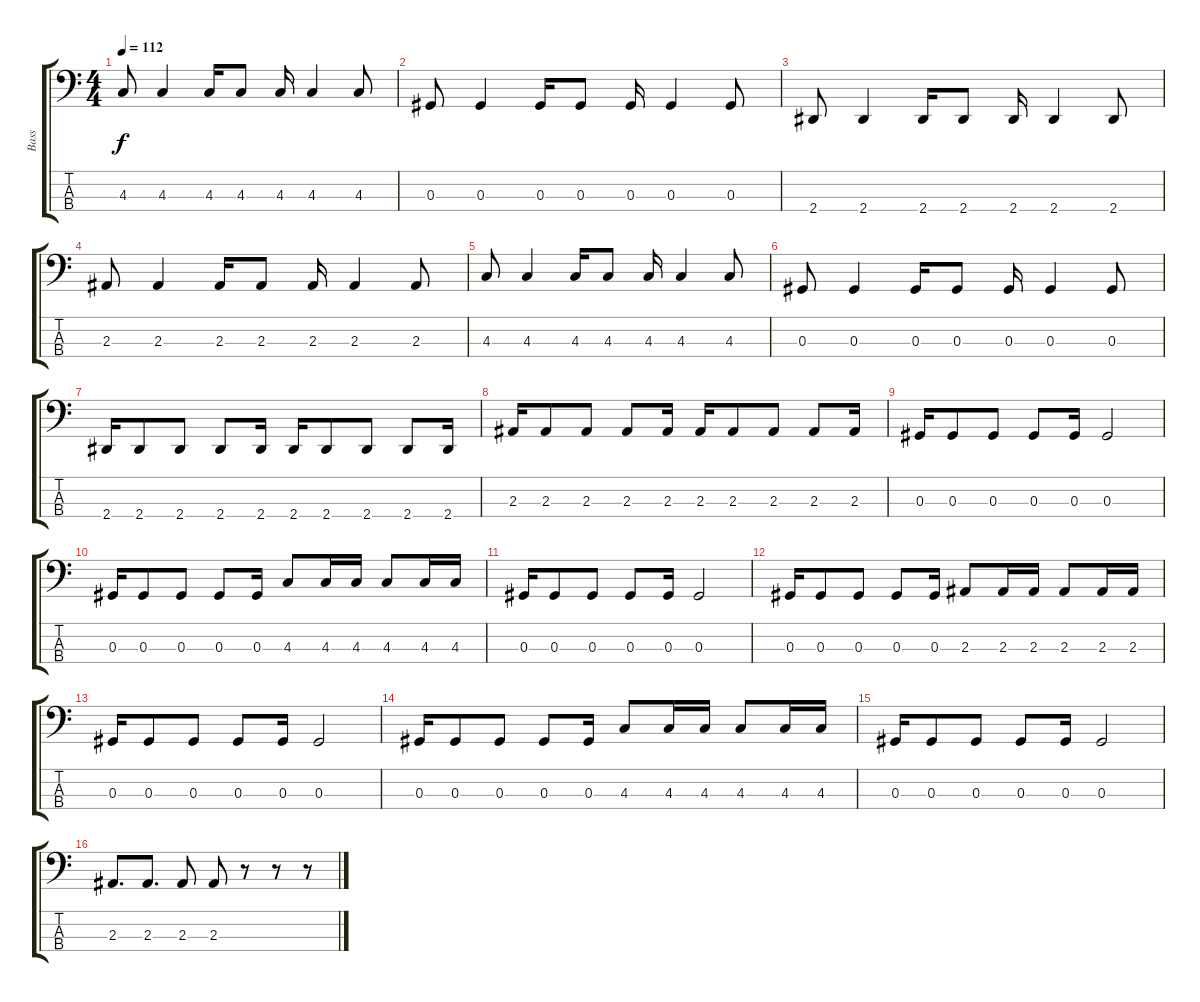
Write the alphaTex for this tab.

\track ("Bass " "Bass ") {instrument electricbasspick}
\staff {score tabs}
\tuning (Gb2 Db2 Ab1 Db1) {hide}
\ts (4 4)
\tempo 112
\clef f4
\ks c
4.3.8{dy f} 4.3.4 4.3.16 4.3.8 4.3.16 4.3.4 4.3.8 |
0.3.8 0.3.4 0.3.16 0.3.8 0.3.16 0.3.4 0.3.8 |
2.4.8 2.4.4 2.4.16 2.4.8 2.4.16 2.4.4 2.4.8 |
2.3.8 2.3.4 2.3.16 2.3.8 2.3.16 2.3.4 2.3.8 |
4.3.8 4.3.4 4.3.16 4.3.8 4.3.16 4.3.4 4.3.8 |
0.3.8 0.3.4 0.3.16 0.3.8 0.3.16 0.3.4 0.3.8 |
2.4.16 2.4.8 2.4.8 2.4.8 2.4.16 2.4.16 2.4.8 2.4.8 2.4.8 2.4.16 |
2.3.16 2.3.8 2.3.8 2.3.8 2.3.16 2.3.16 2.3.8 2.3.8 2.3.8 2.3.16 |
0.3.16 0.3.8 0.3.8 0.3.8 0.3.16 0.3.2 |
0.3.16 0.3.8 0.3.8 0.3.8 0.3.16 4.3.8 4.3.16 4.3.16 4.3.8 4.3.16 4.3.16 |
0.3.16 0.3.8 0.3.8 0.3.8 0.3.16 0.3.2 |
0.3.16 0.3.8 0.3.8 0.3.8 0.3.16 2.3.8 2.3.16 2.3.16 2.3.8 2.3.16 2.3.16 |
0.3.16 0.3.8 0.3.8 0.3.8 0.3.16 0.3.2 |
0.3.16 0.3.8 0.3.8 0.3.8 0.3.16 4.3.8 4.3.16 4.3.16 4.3.8 4.3.16 4.3.16 |
0.3.16 0.3.8 0.3.8 0.3.8 0.3.16 0.3.2 |
2.3.8{d} 2.3.8{d} 2.3.8 2.3.8 r.8 r.8 r.8
